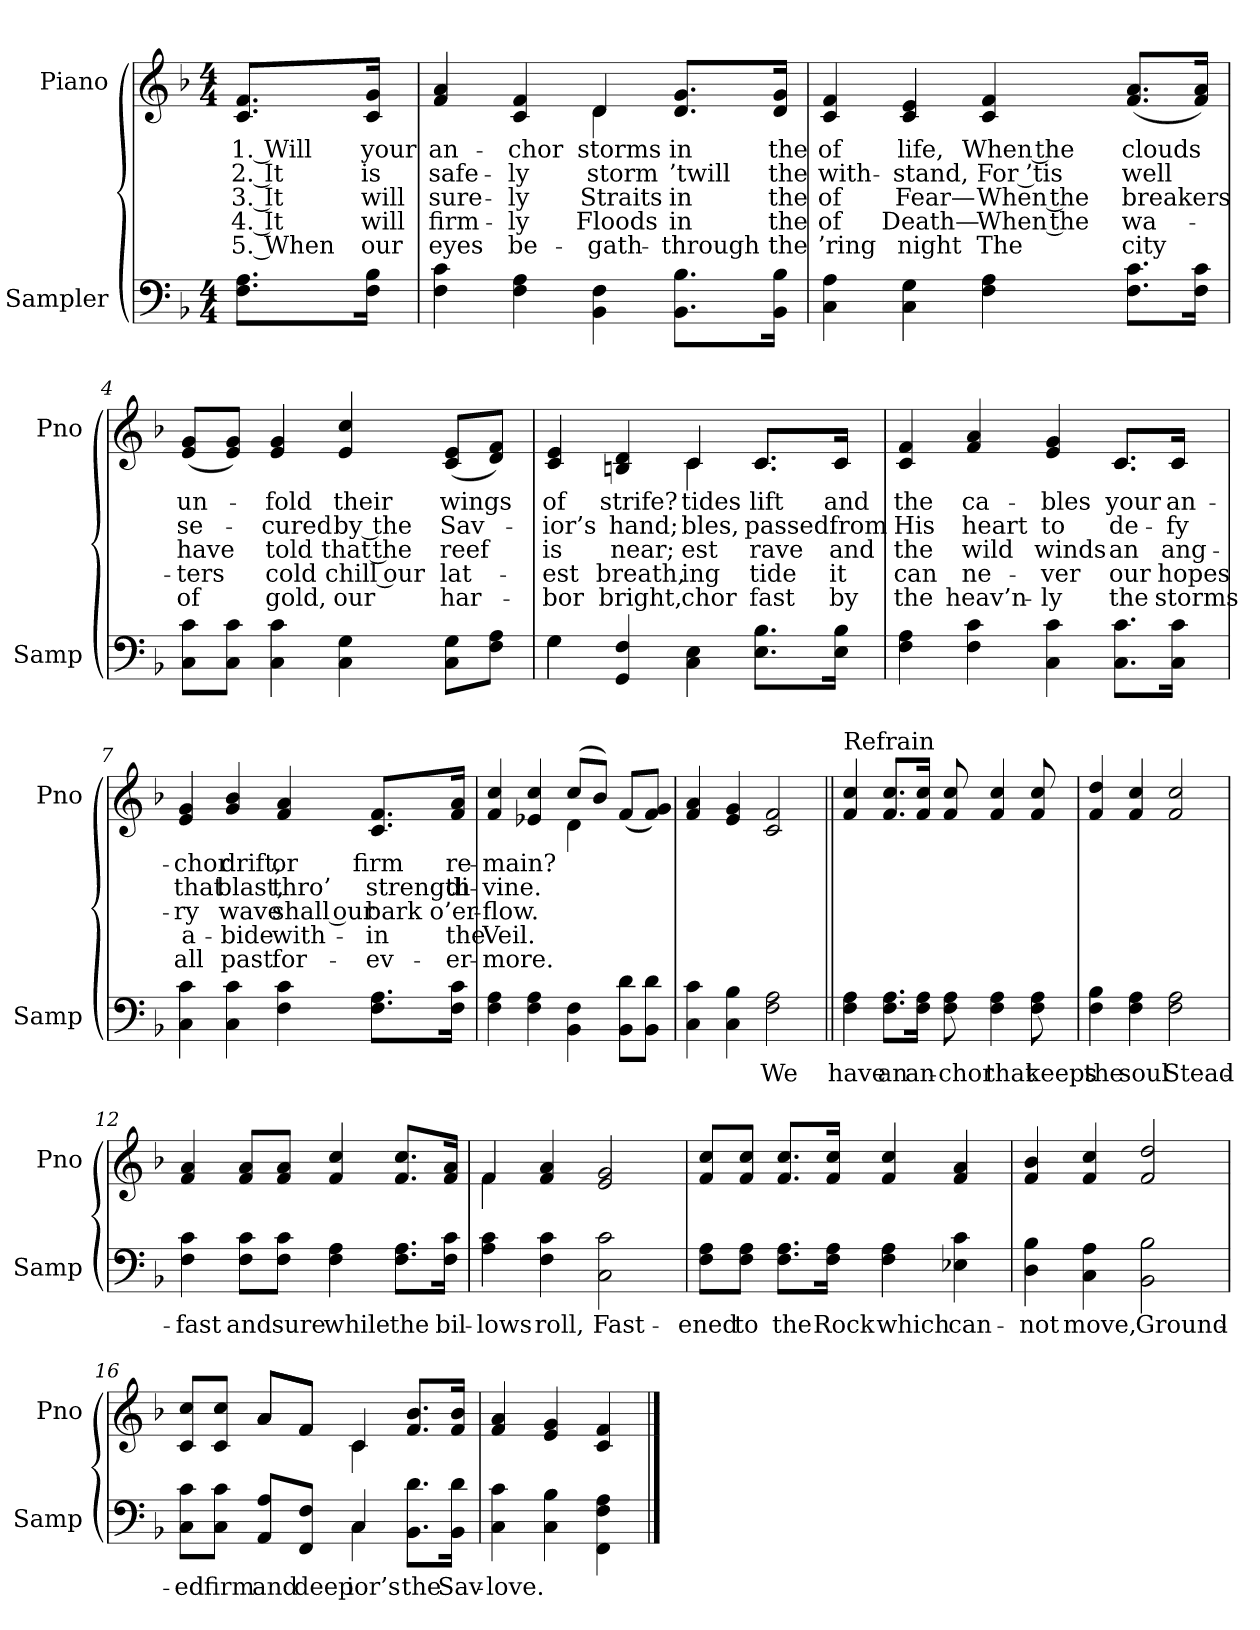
**kern	**text	**kern	**text	**text	**text	**text	**text
*part2	*part2	*part1	*part1	*part1	*part1	*part1	*part1
*staff2	*staff2	*staff1	*staff1	*staff1	*staff1	*staff1	*staff1
*I"Sampler	*	*I"Piano	*	*	*	*	*
*I'Samp	*	*I'Pno	*	*	*	*	*
*clefF4	*	*clefG2	*	*	*	*	*
*k[b-]	*	*k[b-]	*	*	*	*	*
*F:	*	*F:	*	*	*	*	*
*M4/4	*	*M4/4	*	*	*	*	*
=1	=1	=1	=1	=1	=1	=1	=1
8.F\ 8.A\L	.	8.c/ 8.f/L	1. Will	2. It	3. It	4. It	5. When
16F\ 16B-\Jk	.	16c/ 16g/Jk	your	is	will	will	our
=2	=2	=2	=2	=2	=2	=2	=2
*	*	*^	*	*	*	*	*
4F 4c	.	4f 4a	2ryy	an-	safe-	sure-	firm-	eyes
4F 4A	.	4c 4f	.	-chor	-ly	-ly	-ly	be-
4BB- 4F	.	4d/	4d	storms	storm	Straits	Floods	gath-
8.BB-\ 8.B-\L	.	8.d/ 8.g/L	4ryy	in	’twill	in	in	through
16BB-\ 16B-\Jk	.	16d/ 16g/Jk	.	the	the	the	the	the
*	*	*v	*v	*	*	*	*	*
=3	=3	=3	=3	=3	=3	=3	=3
4C 4A	.	4c 4f	of	with-	of	of	-’ring
4C 4G	.	4c 4e	life,	-stand,	Fear—	Death—	night
4F 4A	.	4c 4f	When the	For ’tis	When the	When the	The
8.F\ 8.c\L	.	(8.f/ 8.a/L	clouds	well	breakers	wa-	city
16F\ 16c\Jk	.	16f/ 16a/Jk)	.	.	.	.	.
=4	=4	=4	=4	=4	=4	=4	=4
8C\ 8c\L	.	(8e/ 8g/L	un-	se-	have	-ters	of
8C\ 8c\J	.	8e/ 8g/J)	.	.	.	.	.
4C 4c	.	4e 4g	-fold	-cured	told	cold	gold,
4C 4G	.	4e 4cc	their	by the	that the	chill our	our
8C\ 8G\L	.	(8c/ 8e/L	wings	Sav-	reef	lat-	har-
8F\ 8A\J	.	8d/ 8f/J)	.	.	.	.	.
=5	=5	=5	=5	=5	=5	=5	=5
*^	*	*^	*	*	*	*	*
4G\	4G	.	4c 4e	2ryy	of	-ior’s	is	-est	-bor
4GG 4F	2.ryy	.	4Bn 4d	.	strife?	hand;	near;	breath,	bright,
4C 4E	.	.	4c/	4c	tides	-bles,	-est	-ing	-chor
8.E\ 8.B-\L	.	.	8.c/L	8.c/L	lift	passed	rave	tide	fast
16E\ 16B-\Jk	.	.	16c/Jk	16c/Jk	and	from	and	it	by
*v	*v	*	*	*	*	*	*	*	*
=6	=6	=6	=6	=6	=6	=6	=6	=6
4F 4A	.	4c 4f	2.ryy	the	His	the	can	the
4F 4c	.	4f 4a	.	ca-	heart	wild	ne-	heav’n-
4C 4c	.	4e 4g	.	-bles	to	winds	-ver	-ly
8.C\ 8.c\L	.	8.c/L	8.c/L	your	de-	an	our	the
16C\ 16c\Jk	.	16c/Jk	16c/Jk	an-	-fy	ang-	hopes	storms
*	*	*v	*v	*	*	*	*	*
=7	=7	=7	=7	=7	=7	=7	=7
4C 4c	.	4e 4g	-chor	that	-ry	a-	all
4C 4c	.	4g 4b-	drift,	blast,	wave	-bide	past
4F 4c	.	4f 4a	or	thro’	shall our	with-	for-
8.F\ 8.A\L	.	8.c/ 8.f/L	firm	strength	bark	-in	-ev-
16F\ 16c\Jk	.	16f/ 16a/Jk	re-	di-	o’er-	the	-er-
=8	=8	=8	=8	=8	=8	=8	=8
*	*	*^	*	*	*	*	*
4F 4A	.	4f 4cc	2ryy	-main?	-vine.	-flow.	Veil.	-more.
4F 4A	.	4e-X 4cc	.	.	.	.	.	.
4BB- 4F	.	(8cc/L	4d	.	.	.	.	.
.	.	8b-/J)	.	.	.	.	.	.
8BB-\ 8d\L	.	(8f/L	4ryy	.	.	.	.	.
8BB-\ 8d\J	.	8f/ 8g/J)	.	.	.	.	.	.
*	*	*v	*v	*	*	*	*	*
=9	=9	=9	=9	=9	=9	=9	=9
4C 4c	.	4f 4a	.	.	.	.	.
4C 4B-	.	4e 4g	.	.	.	.	.
2F 2A	We	2c 2f	.	.	.	.	.
=10||	=10||	=10||	=10||	=10||	=10||	=10||	=10||
!	!	!LO:TX:t=Refrain	!	!	!	!	!
4F 4A	have	4f 4cc	.	.	.	.	.
8.F\ 8.A\L	an	8.f/ 8.cc/L	.	.	.	.	.
16F\ 16A\Jk	an-	16f/ 16cc/Jk	.	.	.	.	.
8F 8A	-chor	8f 8cc	.	.	.	.	.
4F 4A	that	4f 4cc	.	.	.	.	.
8F 8A	keeps	8f 8cc	.	.	.	.	.
=11	=11	=11	=11	=11	=11	=11	=11
4F 4B-	the	4f 4dd	.	.	.	.	.
4F 4A	soul	4f 4cc	.	.	.	.	.
2F 2A	Stead-	2f 2cc	.	.	.	.	.
=12	=12	=12	=12	=12	=12	=12	=12
4F 4c	-fast	4f 4a	.	.	.	.	.
8F\ 8c\L	and	8f/ 8a/L	.	.	.	.	.
8F\ 8c\J	sure	8f/ 8a/J	.	.	.	.	.
4F 4A	while	4f 4cc	.	.	.	.	.
8.F\ 8.A\L	the	8.f/ 8.cc/L	.	.	.	.	.
16F\ 16c\Jk	bil-	16f/ 16a/Jk	.	.	.	.	.
=13	=13	=13	=13	=13	=13	=13	=13
*	*	*^	*	*	*	*	*
4A 4c	-lows	4f/	4f	.	.	.	.	.
4F 4c	roll,	4f 4a	2.ryy	.	.	.	.	.
2C 2c	Fast-	2e 2g	.	.	.	.	.	.
*	*	*v	*v	*	*	*	*	*
=14	=14	=14	=14	=14	=14	=14	=14
8F\ 8A\L	-ened	8f/ 8cc/L	.	.	.	.	.
8F\ 8A\J	to	8f/ 8cc/J	.	.	.	.	.
8.F\ 8.A\L	the	8.f/ 8.cc/L	.	.	.	.	.
16F\ 16A\Jk	Rock	16f/ 16cc/Jk	.	.	.	.	.
4F 4A	which	4f 4cc	.	.	.	.	.
4E-X 4c	can-	4f 4a	.	.	.	.	.
=15	=15	=15	=15	=15	=15	=15	=15
4D 4B-	-not	4f 4b-	.	.	.	.	.
4C 4A	move,	4f 4cc	.	.	.	.	.
2BB- 2B-	Ground-	2f 2dd	.	.	.	.	.
=16	=16	=16	=16	=16	=16	=16	=16
*^	*	*^	*	*	*	*	*
8C\ 8c\L	2ryy	-ed	8c/ 8cc/L	4ryy	.	.	.	.	.
8C\ 8c\J	.	firm	8c/ 8cc/J	.	.	.	.	.	.
8AA/ 8A/L	.	and	8a/L	8a/L	.	.	.	.	.
8FF/ 8F/J	.	deep	8f/J	8f/J	.	.	.	.	.
4C/	4C	-ior’s	4c/	4c	.	.	.	.	.
8.BB-\ 8.d\L	4ryy	the	8.f/ 8.b-/L	4ryy	.	.	.	.	.
16BB-\ 16d\Jk	.	Sav-	16f/ 16b-/Jk	.	.	.	.	.	.
*v	*v	*	*	*	*	*	*	*	*
*	*	*v	*v	*	*	*	*	*
=17	=17	=17	=17	=17	=17	=17	=17
4C 4c	love.	4f 4a	.	.	.	.	.
4C 4B-	.	4e 4g	.	.	.	.	.
4FF\ 4F\ 4A\	.	4c 4f	.	.	.	.	.
==	==	==	==	==	==	==	==
*-	*-	*-	*-	*-	*-	*-	*-
